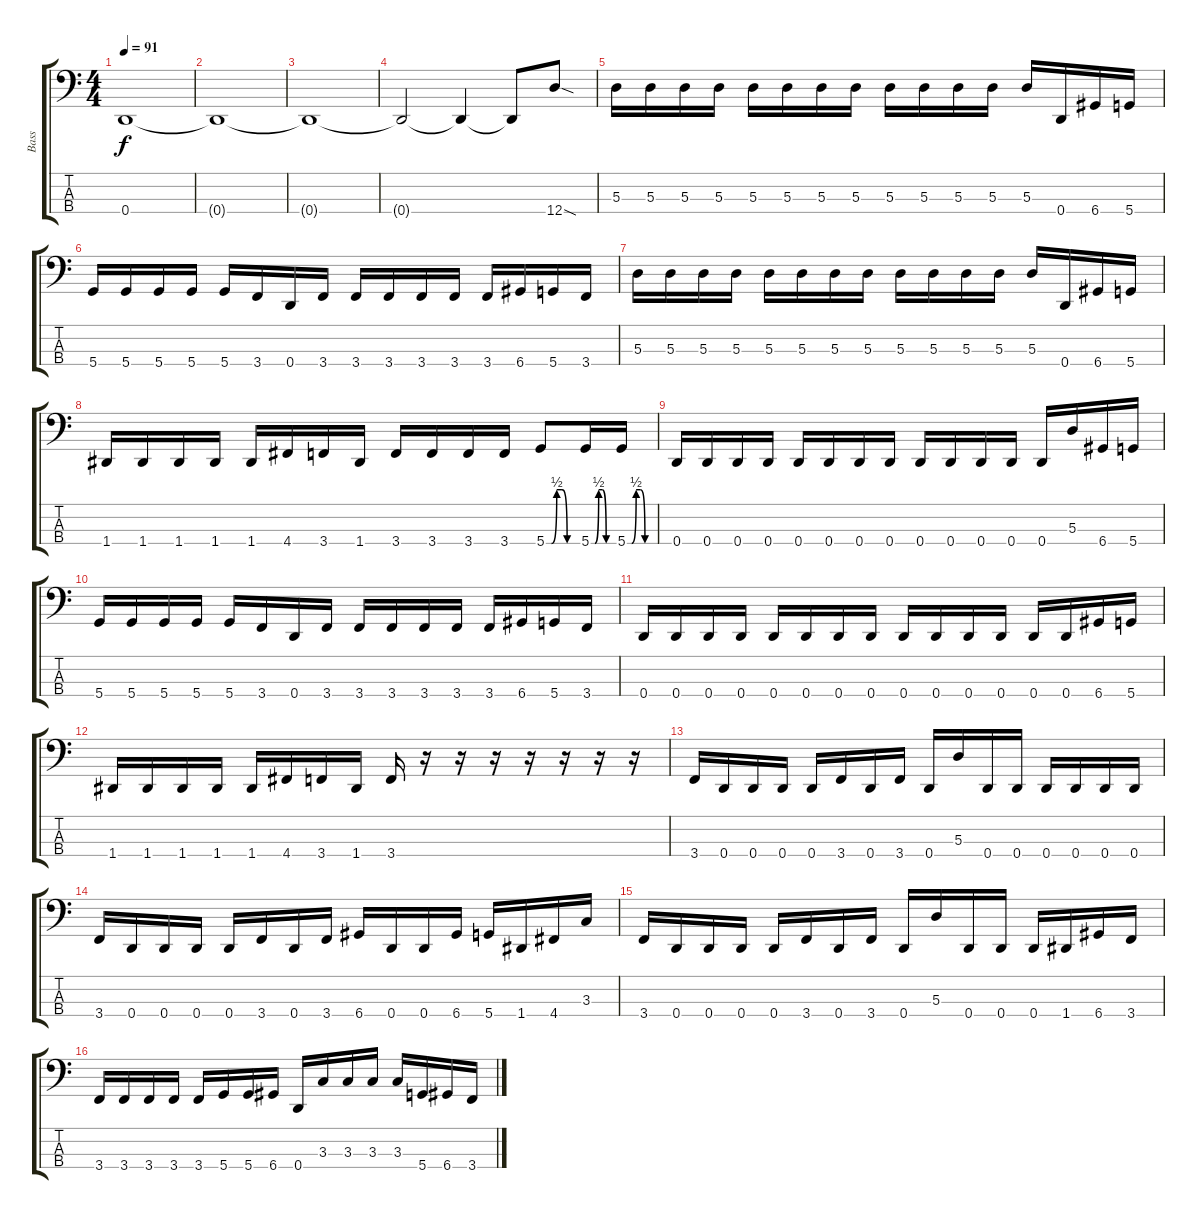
\track ("Bass" "Bass") {instrument electricbassfinger}
\staff {score tabs}
\tuning (G2 D2 A1 D1) {hide}
\ts (4 4)
\tempo 91
\clef f4
\ks c
0.4.1{dy f} |
0.4{t}.1 |
0.4{t}.1 |
0.4{t}.2 0.4{t}.4 0.4{t}.8 12.4{sod}.8 |
5.3.16 5.3.16 5.3.16 5.3.16 5.3.16 5.3.16 5.3.16 5.3.16 5.3.16 5.3.16 5.3.16 5.3.16 5.3.16 0.4.16 6.4.16 5.4.16 |
5.4.16 5.4.16 5.4.16 5.4.16 5.4.16 3.4.16 0.4.16 3.4.16 3.4.16 3.4.16 3.4.16 3.4.16 3.4.16 6.4.16 5.4.16 3.4.16 |
5.3.16 5.3.16 5.3.16 5.3.16 5.3.16 5.3.16 5.3.16 5.3.16 5.3.16 5.3.16 5.3.16 5.3.16 5.3.16 0.4.16 6.4.16 5.4.16 |
1.4.16 1.4.16 1.4.16 1.4.16 1.4.16 4.4.16 3.4.16 1.4.16 3.4.16 3.4.16 3.4.16 3.4.16 5.4{be (custom 0 0 10 0 20 2 30 2 40 0 60 0)}.8 5.4{be (custom 0 0 10 0 20 2 30 2 40 0 60 0)}.16 5.4{be (custom 0 0 10 0 20 2 30 2 40 0 60 0)}.16 |
0.4.16 0.4.16 0.4.16 0.4.16 0.4.16 0.4.16 0.4.16 0.4.16 0.4.16 0.4.16 0.4.16 0.4.16 0.4.16 5.3.16 6.4.16 5.4.16 |
5.4.16 5.4.16 5.4.16 5.4.16 5.4.16 3.4.16 0.4.16 3.4.16 3.4.16 3.4.16 3.4.16 3.4.16 3.4.16 6.4.16 5.4.16 3.4.16 |
0.4.16 0.4.16 0.4.16 0.4.16 0.4.16 0.4.16 0.4.16 0.4.16 0.4.16 0.4.16 0.4.16 0.4.16 0.4.16 0.4.16 6.4.16 5.4.16 |
1.4.16 1.4.16 1.4.16 1.4.16 1.4.16 4.4.16 3.4.16 1.4.16 3.4.16 r.16 r.16 r.16 r.16 r.16 r.16 r.16 |
3.4.16 0.4.16 0.4.16 0.4.16 0.4.16 3.4.16 0.4.16 3.4.16 0.4.16 5.3.16 0.4.16 0.4.16 0.4.16 0.4.16 0.4.16 0.4.16 |
3.4.16 0.4.16 0.4.16 0.4.16 0.4.16 3.4.16 0.4.16 3.4.16 6.4.16 0.4.16 0.4.16 6.4.16 5.4.16 1.4.16 4.4.16 3.3.16 |
3.4.16 0.4.16 0.4.16 0.4.16 0.4.16 3.4.16 0.4.16 3.4.16 0.4.16 5.3.16 0.4.16 0.4.16 0.4.16 1.4.16 6.4.16 3.4.16 |
3.4.16 3.4.16 3.4.16 3.4.16 3.4.16 5.4.16 5.4.16 6.4.16 0.4.16 3.3.16 3.3.16 3.3.16 3.3.16 5.4.16 6.4.16 3.4.16
